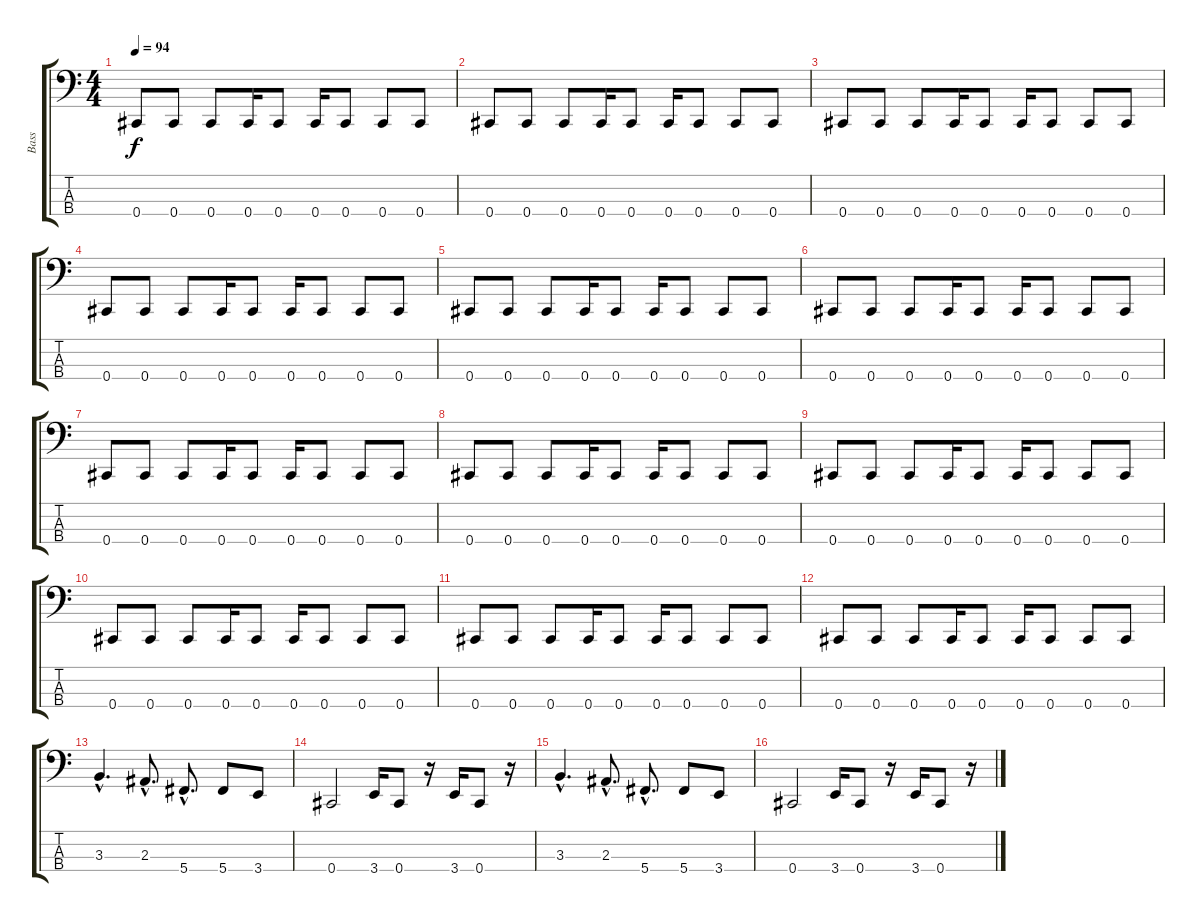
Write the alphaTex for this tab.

\track ("Bass" "Bass") {instrument electricbasspick}
\staff {score tabs}
\tuning (Gb2 Db2 Ab1 Db1) {hide}
\ts (4 4)
\tempo 94
\clef f4
\ks c
0.4.8{dy f} 0.4.8 0.4.8 0.4.16 0.4.8 0.4.16 0.4.8 0.4.8 0.4.8 |
0.4.8 0.4.8 0.4.8 0.4.16 0.4.8 0.4.16 0.4.8 0.4.8 0.4.8 |
0.4.8 0.4.8 0.4.8 0.4.16 0.4.8 0.4.16 0.4.8 0.4.8 0.4.8 |
0.4.8 0.4.8 0.4.8 0.4.16 0.4.8 0.4.16 0.4.8 0.4.8 0.4.8 |
0.4.8 0.4.8 0.4.8 0.4.16 0.4.8 0.4.16 0.4.8 0.4.8 0.4.8 |
0.4.8 0.4.8 0.4.8 0.4.16 0.4.8 0.4.16 0.4.8 0.4.8 0.4.8 |
0.4.8 0.4.8 0.4.8 0.4.16 0.4.8 0.4.16 0.4.8 0.4.8 0.4.8 |
0.4.8 0.4.8 0.4.8 0.4.16 0.4.8 0.4.16 0.4.8 0.4.8 0.4.8 |
0.4.8 0.4.8 0.4.8 0.4.16 0.4.8 0.4.16 0.4.8 0.4.8 0.4.8 |
0.4.8 0.4.8 0.4.8 0.4.16 0.4.8 0.4.16 0.4.8 0.4.8 0.4.8 |
0.4.8 0.4.8 0.4.8 0.4.16 0.4.8 0.4.16 0.4.8 0.4.8 0.4.8 |
0.4.8 0.4.8 0.4.8 0.4.16 0.4.8 0.4.16 0.4.8 0.4.8 0.4.8 |
3.3{hac}.4{d} 2.3{hac}.8{d} 5.4{hac}.8{d} 5.4.8 3.4.8 |
0.4.2 3.4.16 0.4.8 r.16 3.4.16 0.4.8 r.16 |
3.3{hac}.4{d} 2.3{hac}.8{d} 5.4{hac}.8{d} 5.4.8 3.4.8 |
0.4.2 3.4.16 0.4.8 r.16 3.4.16 0.4.8 r.16
